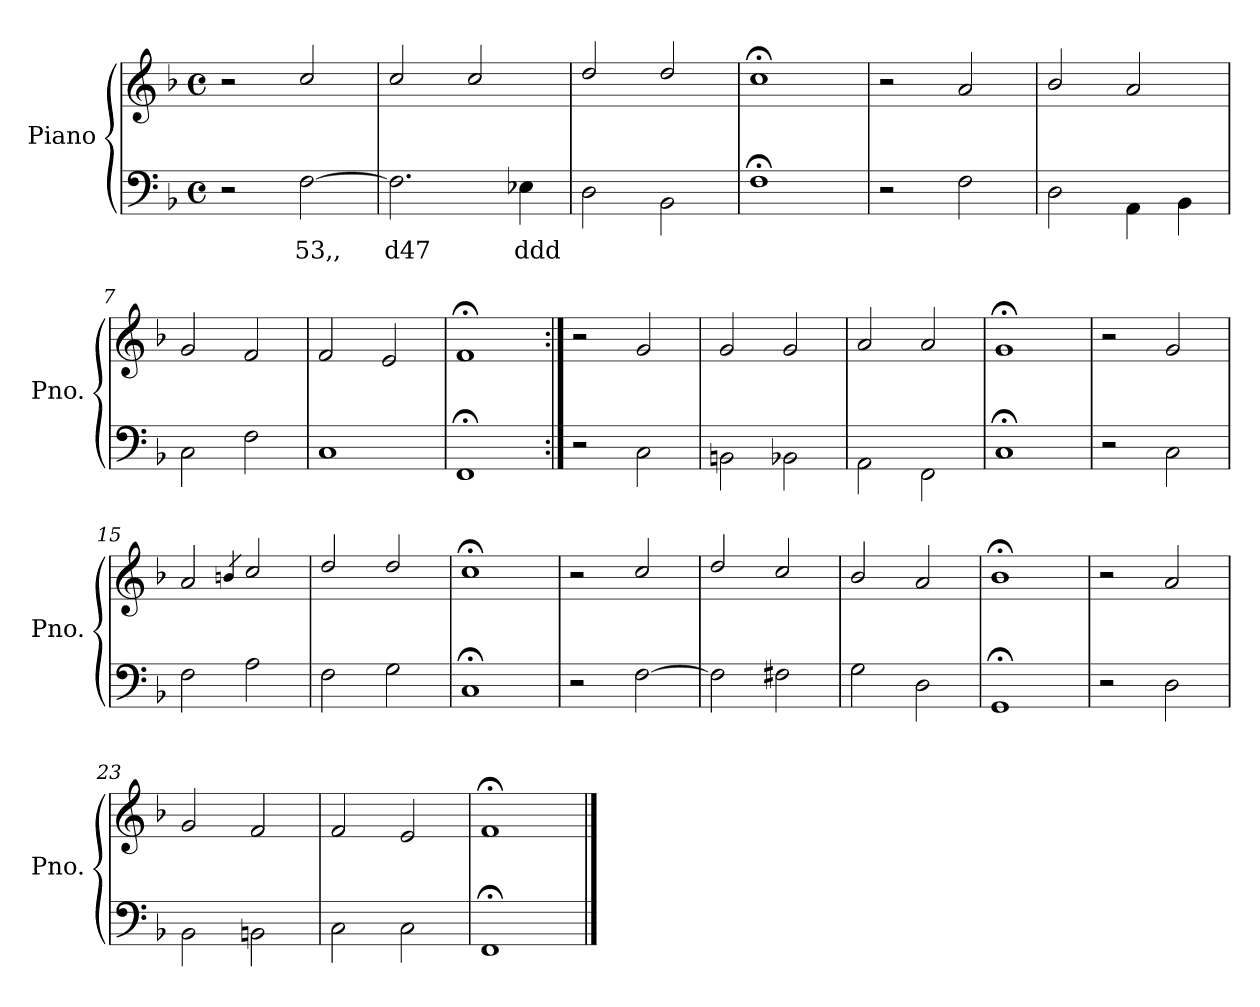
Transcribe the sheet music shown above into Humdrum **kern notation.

**kern	**text	**kern
*part1	*part1	*part1
*staff2	*staff2	*staff1
*I"Piano	*	*
*I'Pno.	*	*
*clefF4	*	*clefG2
*k[b-]	*	*k[b-]
*F:	*	*F:
*M4/4	*	*M4/4
*met(c)	*	*met(c)
=1	=1	=1
2r	.	2r
!	!LO:LY:b	!
[<2F\	53,,	2cc/
=2	=2	=2
!	!LO:LY:b	!
2.F\]	d47	2cc/
.	.	2cc/
!	!LO:LY:b	!
4E-X\	ddd	.
=3	=3	=3
2D\	.	2dd/
2BB-\	.	2dd/
=4	=4	=4
1F;	.	1cc;<
=5	=5	=5
2r	.	2r
2F\	.	2a/
=6	=6	=6
2D\	.	2b-/
4AA\	.	2a/
4BB-\	.	.
=7	=7	=7
2C\	.	2g/
2F\	.	2f/
=8	=8	=8
1C	.	2f/
.	.	2e/
=9	=9	=9
1FF;	.	1f;<
!!LO:PB:g=z
=10:|!	=10:|!	=10:|!
2r	.	2r
2C\	.	2g/
=11	=11	=11
2BBn\	.	2g/
2BB-X\	.	2g/
=12	=12	=12
2AA\	.	2a/
2FF\	.	2a/
=13	=13	=13
1C;	.	1g;<
=14	=14	=14
2r	.	2r
2C\	.	2g/
=15	=15	=15
2F\	.	2a/
.	.	4qbn/
2A\	.	2cc/
=16	=16	=16
2F\	.	2dd/
2G\	.	2dd/
=17	=17	=17
1C;	.	1cc;<
!!LO:LB:g=z
=18	=18	=18
2r	.	2r
[<2F\	.	2cc/
=19	=19	=19
2F\]	.	2dd/
2F#X\	.	2cc/
=20	=20	=20
2G\	.	2b-/
2D\	.	2a/
=21	=21	=21
1GG;	.	1b-;<
=22	=22	=22
2r	.	2r
2D\	.	2a/
=23	=23	=23
2BB-\	.	2g/
2BBn\	.	2f/
=24	=24	=24
2C\	.	2f/
2C\	.	2e/
=25	=25	=25
1FF;	.	1f;<
==	==	==
*-	*-	*-
